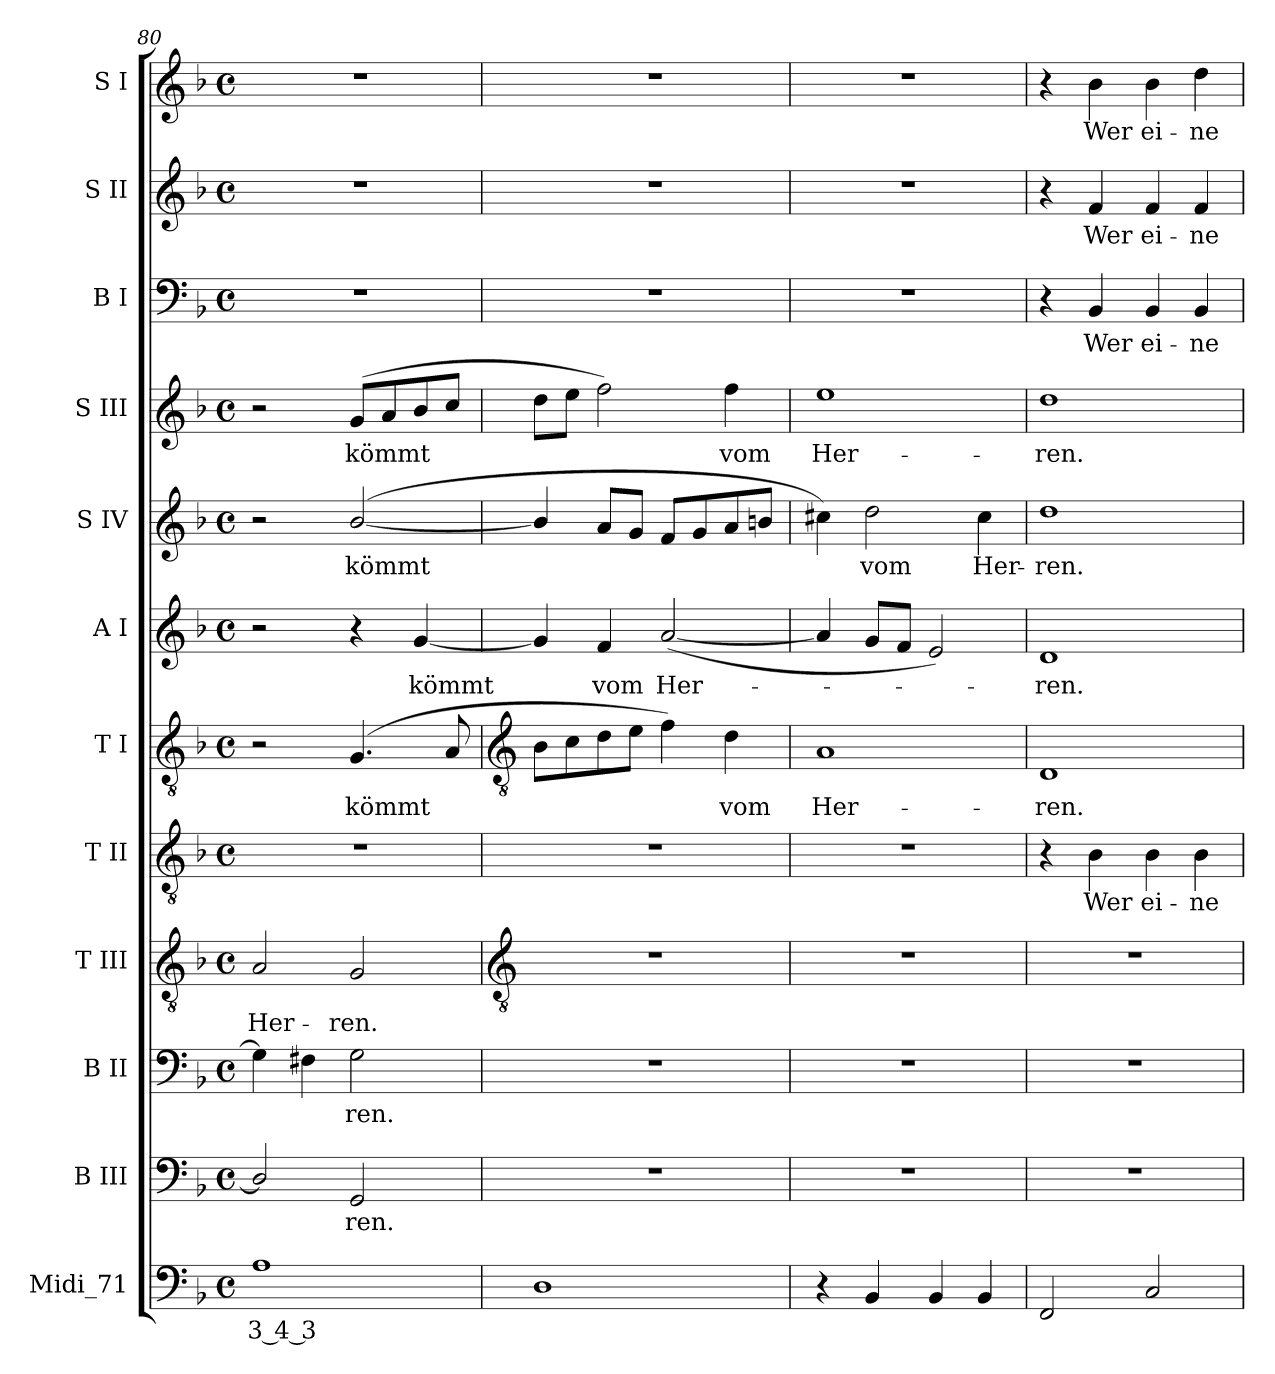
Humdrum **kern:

**kern	**text	**kern	**text	**kern	**text	**kern	**text	**kern	**text	**kern	**text	**kern	**text	**kern	**text	**kern	**text	**kern	**text	**kern	**text	**kern	**text
*part12	*part12	*part11	*part11	*part10	*part10	*part9	*part9	*part8	*part8	*part7	*part7	*part6	*part6	*part5	*part5	*part4	*part4	*part3	*part3	*part2	*part2	*part1	*part1
*staff12	*staff12	*staff11	*staff11	*staff10	*staff10	*staff9	*staff9	*staff8	*staff8	*staff7	*staff7	*staff6	*staff6	*staff5	*staff5	*staff4	*staff4	*staff3	*staff3	*staff2	*staff2	*staff1	*staff1
*I"Midi_71	*	*I"B III	*	*I"B II	*	*I"T III	*	*I"T II	*	*I"T I	*	*I"A I	*	*I"S IV	*	*I"S III	*	*I"B I	*	*I"S II	*	*I"S I	*
*	*	*I'B III	*	*I'B II	*	*I'T III	*	*I'T II	*	*I'T I	*	*I'A I	*	*I'S IV	*	*I'S III	*	*I'B I	*	*I'S II	*	*I'S I	*
!!LO:LB:g=z
*clefF4	*	*clefF4	*	*clefF4	*	*clefGv2	*	*clefGv2	*	*clefGv2	*	*clefG2	*	*clefG2	*	*clefG2	*	*clefF4	*	*clefG2	*	*clefG2	*
*k[b-]	*	*k[b-]	*	*k[b-]	*	*k[b-]	*	*k[b-]	*	*k[b-]	*	*k[b-]	*	*k[b-]	*	*k[b-]	*	*k[b-]	*	*k[b-]	*	*k[b-]	*
*F:	*	*F:	*	*F:	*	*F:	*	*F:	*	*F:	*	*F:	*	*F:	*	*F:	*	*F:	*	*F:	*	*F:	*
*M4/4	*	*M4/4	*	*M4/4	*	*M4/4	*	*M4/4	*	*M4/4	*	*M4/4	*	*M4/4	*	*M4/4	*	*M4/4	*	*M4/4	*	*M4/4	*
*met(c)	*	*met(c)	*	*met(c)	*	*met(c)	*	*met(c)	*	*met(c)	*	*met(c)	*	*met(c)	*	*met(c)	*	*met(c)	*	*met(c)	*	*met(c)	*
=80	=80	=80	=80	=80	=80	=80	=80	=80	=80	=80	=80	=80	=80	=80	=80	=80	=80	=80	=80	=80	=80	=80	=80
!	!LO:LY:b	!	!	!	!	!	!LO:LY:b	!	!	!	!	!	!	!	!	!	!	!	!	!	!	!	!
1A	3 4 3	2D/]	.	4G]	.	2A	Her-	1r	.	2r	.	2r	.	2r	.	2r	.	1r	.	1r	.	1r	.
.	.	.	.	4F#X	.	.	.	.	.	.	.	.	.	.	.	.	.	.	.	.	.	.	.
!	!	!	!LO:LY:b	!	!LO:LY:b	!	!LO:LY:b	!	!	!	!LO:LY:b	!	!	!	!LO:LY:b	!	!LO:LY:b	!	!	!	!	!	!
.	.	2GG	ren.	2G	ren.	2G	-ren.	.	.	(>4.G	kömmt	4r	.	(<[2b-/	kömmt	(>8gL	kömmt	.	.	.	.	.	.
.	.	.	.	.	.	.	.	.	.	.	.	.	.	.	.	8a	.	.	.	.	.	.	.
!	!	!	!	!	!	!	!	!	!	!	!	!	!LO:LY:b	!	!	!	!	!	!	!	!	!	!
.	.	.	.	.	.	.	.	.	.	.	.	[4g	kömmt	.	.	8b-	.	.	.	.	.	.	.
.	.	.	.	.	.	.	.	.	.	8A	.	.	.	.	.	8ccJ	.	.	.	.	.	.	.
!!LO:LB:g=z
=81	=81	=81	=81	=81	=81	=81	=81	=81	=81	=81	=81	=81	=81	=81	=81	=81	=81	=81	=81	=81	=81	=81	=81
*	*	*	*	*	*	*clefGv2	*	*	*	*clefGv2	*	*	*	*	*	*	*	*	*	*	*	*	*
1D	.	1r	.	1r	.	1r	.	1r	.	8B-L	.	4g]	.	4b-/]	.	8ddL	.	1r	.	1r	.	1r	.
.	.	.	.	.	.	.	.	.	.	8c	.	.	.	.	.	8eeJ	.	.	.	.	.	.	.
!	!	!	!	!	!	!	!	!	!	!	!	!	!LO:LY:b	!	!	!	!	!	!	!	!	!	!
.	.	.	.	.	.	.	.	.	.	8d	.	4f	vom	8aL	.	2ff)	.	.	.	.	.	.	.
.	.	.	.	.	.	.	.	.	.	8eJ	.	.	.	8gJ	.	.	.	.	.	.	.	.	.
!	!	!	!	!	!	!	!	!	!	!	!	!	!LO:LY:b	!	!	!	!	!	!	!	!	!	!
.	.	.	.	.	.	.	.	.	.	4f)	.	(<[2a	Her-	8fL	.	.	.	.	.	.	.	.	.
.	.	.	.	.	.	.	.	.	.	.	.	.	.	8g	.	.	.	.	.	.	.	.	.
!	!	!	!	!	!	!	!	!	!	!	!LO:LY:b	!	!	!	!	!	!LO:LY:b	!	!	!	!	!	!
.	.	.	.	.	.	.	.	.	.	4d	vom	.	.	8a	.	4ff	vom	.	.	.	.	.	.
.	.	.	.	.	.	.	.	.	.	.	.	.	.	8bnJ	.	.	.	.	.	.	.	.	.
=82	=82	=82	=82	=82	=82	=82	=82	=82	=82	=82	=82	=82	=82	=82	=82	=82	=82	=82	=82	=82	=82	=82	=82
!	!	!	!	!	!	!	!	!	!	!	!LO:LY:b	!	!	!	!	!	!LO:LY:b	!	!	!	!	!	!
4r	.	1r	.	1r	.	1r	.	1r	.	1A	Her-	4a]	.	4cc#X)	.	1ee	Her-	1r	.	1r	.	1r	.
!	!	!	!	!	!	!	!	!	!	!	!	!	!	!	!LO:LY:b	!	!	!	!	!	!	!	!
4BB-	.	.	.	.	.	.	.	.	.	.	.	8gL	.	2dd	vom	.	.	.	.	.	.	.	.
.	.	.	.	.	.	.	.	.	.	.	.	8fJ	.	.	.	.	.	.	.	.	.	.	.
4BB-	.	.	.	.	.	.	.	.	.	.	.	2e)	.	.	.	.	.	.	.	.	.	.	.
!	!	!	!	!	!	!	!	!	!	!	!	!	!	!	!LO:LY:b	!	!	!	!	!	!	!	!
4BB-	.	.	.	.	.	.	.	.	.	.	.	.	.	4cc#	Her-	.	.	.	.	.	.	.	.
=83	=83	=83	=83	=83	=83	=83	=83	=83	=83	=83	=83	=83	=83	=83	=83	=83	=83	=83	=83	=83	=83	=83	=83
!	!	!	!	!	!	!	!	!	!	!	!LO:LY:b	!	!LO:LY:b	!	!LO:LY:b	!	!LO:LY:b	!	!	!	!	!	!
2FF	.	1r	.	1r	.	1r	.	4r	.	1D	-ren.	1d	ren.	1dd	-ren.	1dd	-ren.	4r	.	4r	.	4r	.
!	!	!	!	!	!	!	!	!	!LO:LY:b	!	!	!	!	!	!	!	!	!	!LO:LY:b	!	!LO:LY:b	!	!LO:LY:b
.	.	.	.	.	.	.	.	4B-	Wer	.	.	.	.	.	.	.	.	4BB-	Wer	4f	Wer	4b-	Wer
!	!	!	!	!	!	!	!	!	!LO:LY:b	!	!	!	!	!	!	!	!	!	!LO:LY:b	!	!LO:LY:b	!	!LO:LY:b
2C	.	.	.	.	.	.	.	4B-	ei-	.	.	.	.	.	.	.	.	4BB-	ei-	4f	ei-	4b-	ei-
!	!	!	!	!	!	!	!	!	!LO:LY:b	!	!	!	!	!	!	!	!	!	!LO:LY:b	!	!LO:LY:b	!	!LO:LY:b
.	.	.	.	.	.	.	.	4B-	-ne	.	.	.	.	.	.	.	.	4BB-	-ne	4f	-ne	4dd	-ne
=	=	=	=	=	=	=	=	=	=	=	=	=	=	=	=	=	=	=	=	=	=	=	=
*-	*-	*-	*-	*-	*-	*-	*-	*-	*-	*-	*-	*-	*-	*-	*-	*-	*-	*-	*-	*-	*-	*-	*-
